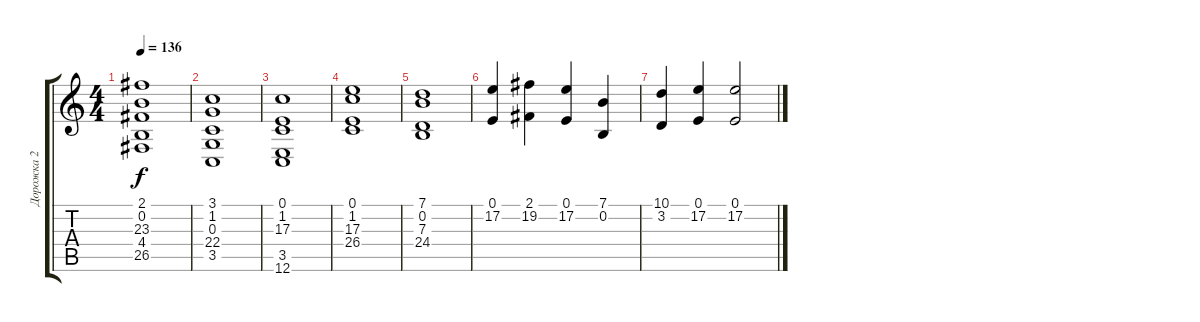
\track ("Дорожка 2" "Дорожка 2") {instrument stringensemble1}
\staff {score tabs}
\tuning (E4 B3 G3 D3 A2 E2) {hide}
\ts (4 4)
\tempo 136
\clef g2
\ks c
(2.1 0.2 23.3 4.4 26.5).1{dy f} |
(3.1 1.2 0.3 22.4 3.5).1 |
(0.1 1.2 17.3 3.5 12.6).1 |
(0.1 1.2 17.3 26.4).1 |
(7.1 0.2 7.3 24.4).1 |
(0.1 17.2).4 (2.1 19.2).4 (0.1 17.2).4 (7.1 0.2).4 |
(10.1 3.2).4 (0.1 17.2).4 (0.1 17.2).2
